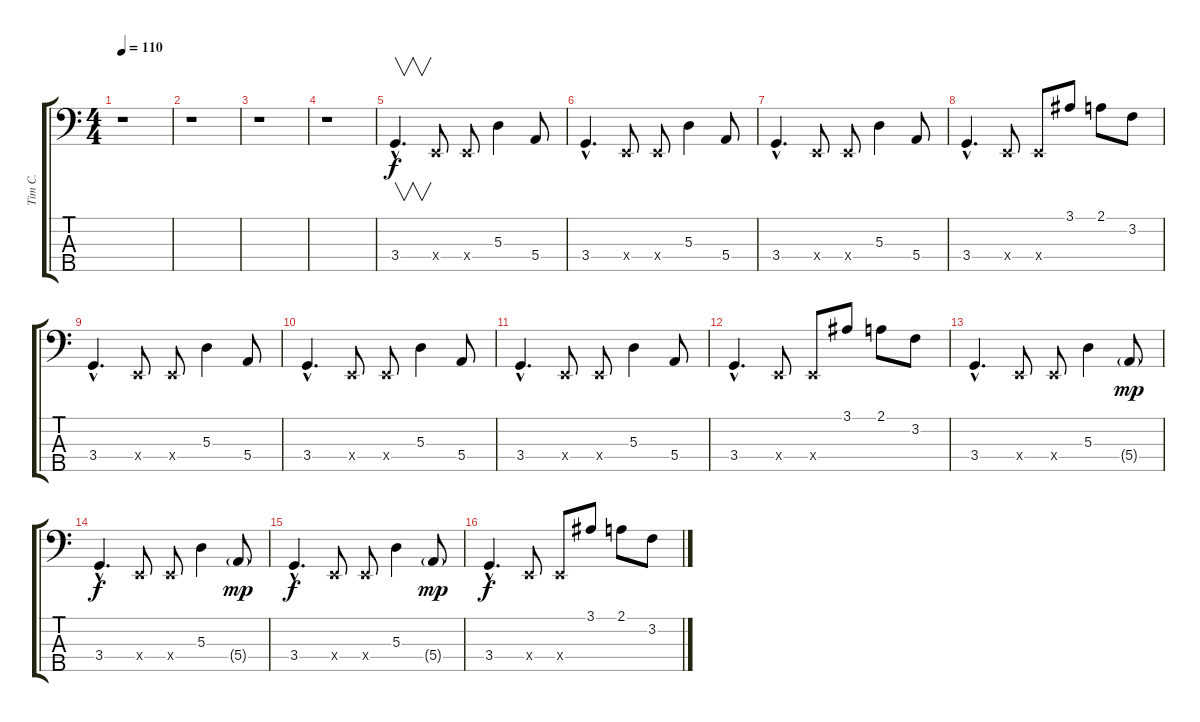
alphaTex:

\track ("Tim C." "Tim C.") {instrument electricbassfinger}
\staff {score tabs}
\tuning (G2 D2 A1 E1 B0) {hide}
\ts (4 4)
\tempo 110
\clef f4
\ks c
r.1{dy f instrument electricbassfinger} |
r.1 |
r.1 |
r.1 |
3.4{hac}.4{v d} 0.4{x}.8 0.4{x}.8 5.3.4 5.4.8 |
3.4{hac}.4{d} 0.4{x}.8 0.4{x}.8 5.3.4 5.4.8 |
3.4{hac}.4{d} 0.4{x}.8 0.4{x}.8 5.3.4 5.4.8 |
3.4{hac}.4{d} 0.4{x}.8 0.4{x}.8 3.1.8 2.1.8 3.2.8 |
3.4{hac}.4{d} 0.4{x}.8 0.4{x}.8 5.3.4 5.4.8 |
3.4{hac}.4{d} 0.4{x}.8 0.4{x}.8 5.3.4 5.4.8 |
3.4{hac}.4{d} 0.4{x}.8 0.4{x}.8 5.3.4 5.4.8 |
3.4{hac}.4{d} 0.4{x}.8 0.4{x}.8 3.1.8 2.1.8 3.2.8 |
3.4{hac}.4{d} 0.4{x}.8 0.4{x}.8 5.3.4 5.4{g}.8{dy mp} |
3.4{hac}.4{d dy f} 0.4{x}.8 0.4{x}.8 5.3.4 5.4{g}.8{dy mp} |
3.4{hac}.4{d dy f} 0.4{x}.8 0.4{x}.8 5.3.4 5.4{g}.8{dy mp} |
3.4{hac}.4{d dy f} 0.4{x}.8 0.4{x}.8 3.1.8 2.1.8 3.2.8
